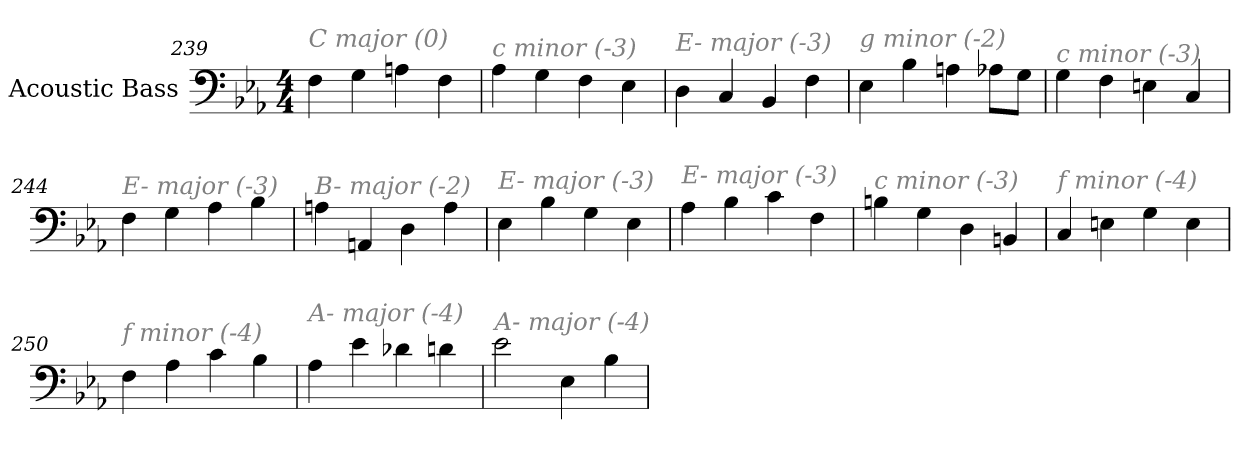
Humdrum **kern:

**kern
*part1
*staff1
*I"Acoustic Bass
*clefF4
*ITrd7c12
*k[b-e-a-]
*E-:
*M4/4
=239
!LO:TX:i:color=#808080:t=C major (0)
4FF
4GG
4AAn
4FF
=240
!LO:TX:i:color=#808080:t=c minor (-3)
4AA-
4GG
4FF
4EE-
=241
!LO:TX:i:color=#808080:t=E- major (-3)
4DD
4CC
4BBB-
4FF
=242
!LO:TX:i:color=#808080:t=g minor (-2)
4EE-
4BB-
4AAn
8AA-XL
8GGJ
=243
!LO:TX:i:color=#808080:t=c minor (-3)
4GG
4FF
4EEn
4CC
=244
!LO:TX:i:color=#808080:t=E- major (-3)
4FF
4GG
4AA-
4BB-
=245
!LO:TX:i:color=#808080:t=B- major (-2)
4AAn
4AAAn
4DD
4AA
=246
!LO:TX:i:color=#808080:t=E- major (-3)
4EE-
4BB-
4GG
4EE-
=247
!LO:TX:i:color=#808080:t=E- major (-3)
4AA-
4BB-
4C
4FF
=248
!LO:TX:i:color=#808080:t=c minor (-3)
4BBn
4GG
4DD
4BBBn
=249
!LO:TX:i:color=#808080:t=f minor (-4)
4CC
4EEn
4GG
4EE
=250
!LO:TX:i:color=#808080:t=f minor (-4)
4FF
4AA-
4C
4BB-
=251
!LO:TX:i:color=#808080:t=A- major (-4)
4AA-
4E-
4D-X
4Dn
=252
!LO:TX:i:color=#808080:t=A- major (-4)
2E-
4EE-
4BB-
=
*-
